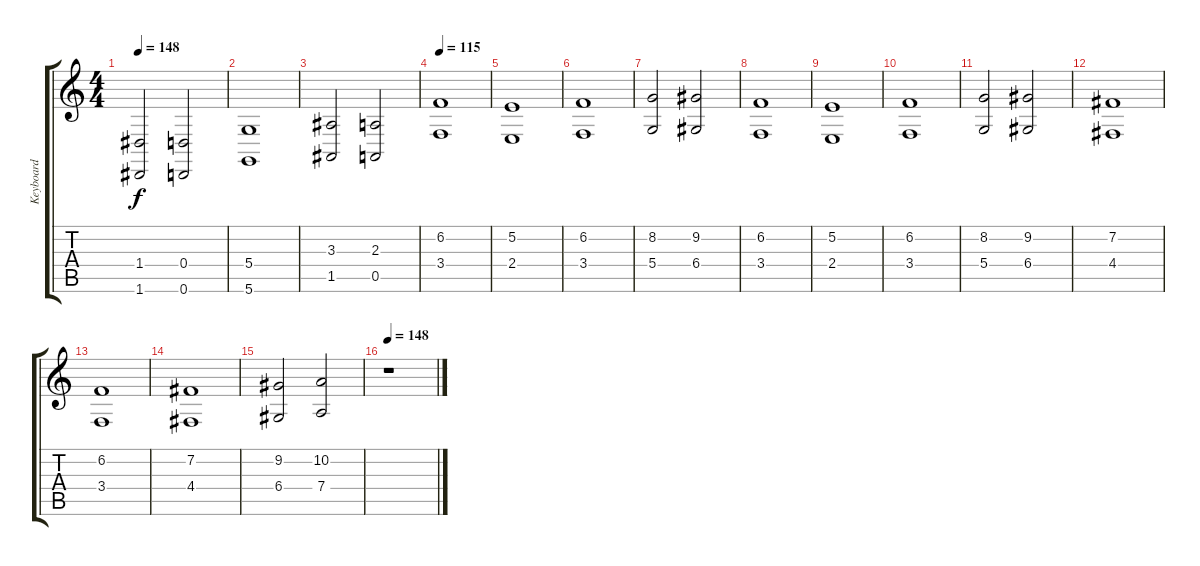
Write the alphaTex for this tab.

\track ("Keyboard" "Keyboard") {instrument pad4choir}
\staff {score tabs}
\tuning (E4 B3 G3 D3 A2 D2) {hide}
\ts (4 4)
\tempo 148
\clef g2
\ks c
(1.4{t} 1.6{t}).2{dy f} (0.4 0.6).2 |
(5.4 5.6).1 |
(3.3 1.5).2 (2.3 0.5).2 |
\tempo 115
(6.2 3.4).1 |
(5.2 2.4).1 |
(6.2 3.4).1 |
(8.2 5.4).2 (9.2 6.4).2 |
(6.2 3.4).1 |
(5.2 2.4).1 |
(6.2 3.4).1 |
(8.2 5.4).2 (9.2 6.4).2 |
(7.2 4.4).1 |
(6.2 3.4).1 |
(7.2 4.4).1 |
(9.2 6.4).2 (10.2 7.4).2 |
\tempo 148
r.1
